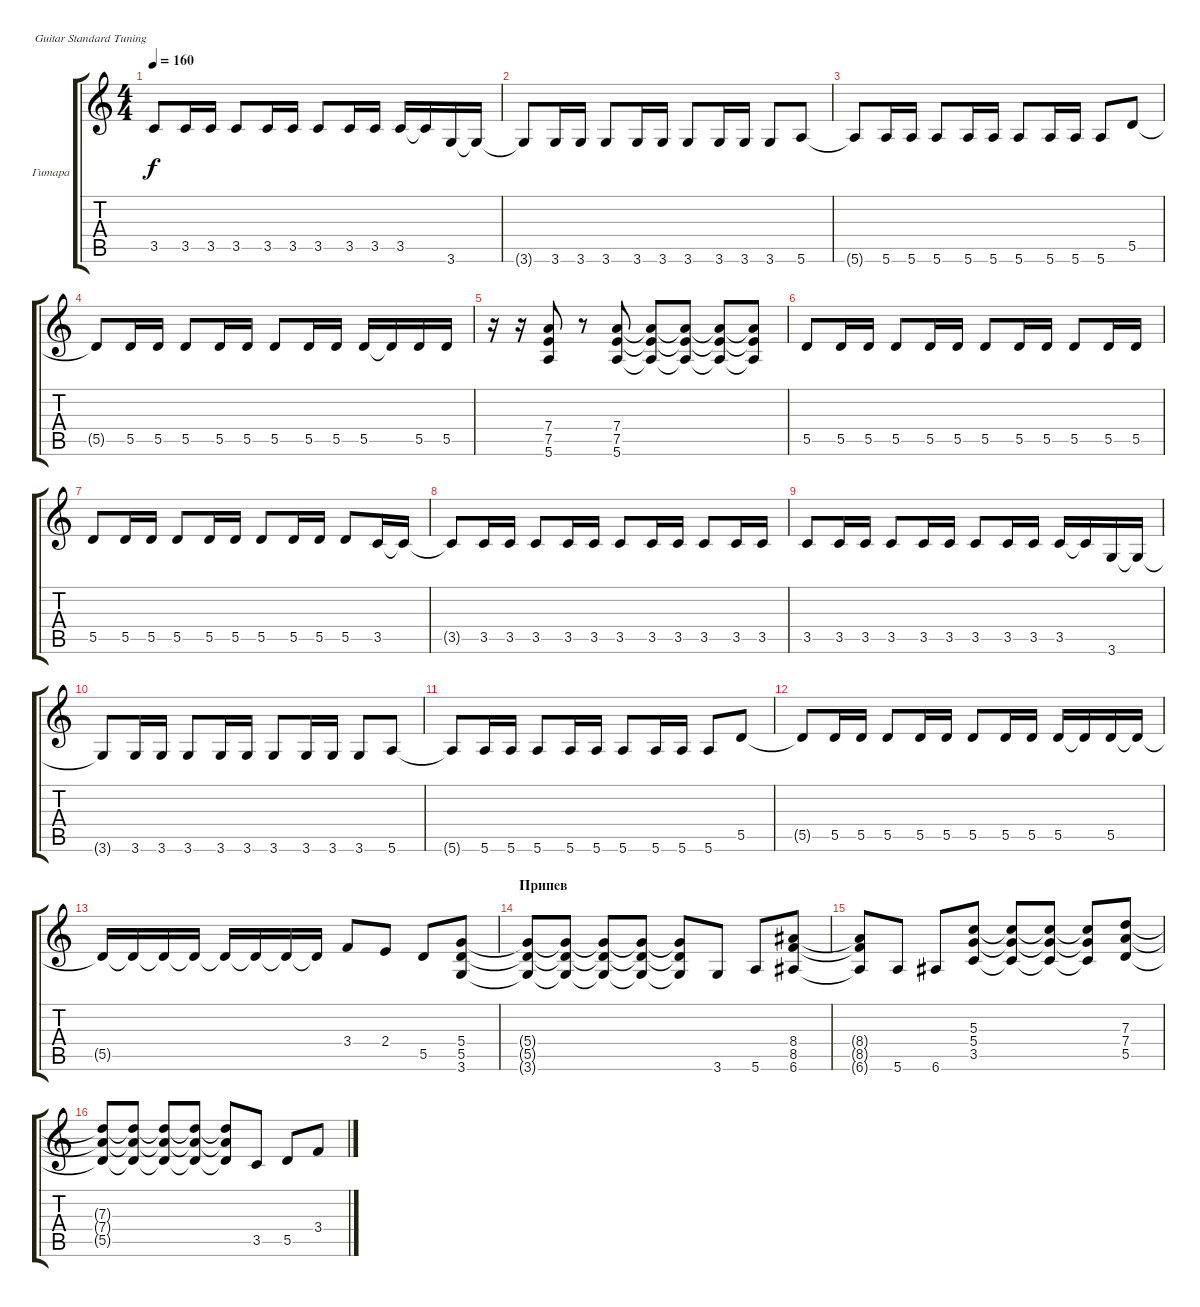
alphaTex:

\bracketExtendMode groupsimilarinstruments
\firstSystemTrackNameOrientation horizontal
\otherSystemsTrackNameOrientation horizontal
\track ("Владимир Холстинин" "Гитара") {instrument distortionguitar}
\staff {score tabs}
\tuning (E4 B3 G3 D3 A2 E2)
\ts (4 4)
\tempo 160
\clef g2
\ks c
3.5.8{dy f} 3.5.16 3.5.16 3.5.8 3.5.16 3.5.16 3.5.8 3.5.16 3.5.16 3.5.16 3.5{t}.16 3.6.16 3.6{t}.16 |
3.6{t}.8 3.6.16 3.6.16 3.6.8 3.6.16 3.6.16 3.6.8 3.6.16 3.6.16 3.6.8 5.6.8 |
5.6{t}.8 5.6.16 5.6.16 5.6.8 5.6.16 5.6.16 5.6.8 5.6.16 5.6.16 5.6.8 5.5.8 |
5.5{t}.8 5.5.16 5.5.16 5.5.8 5.5.16 5.5.16 5.5.8 5.5.16 5.5.16 5.5.16 5.5{t}.16 5.5.16 5.5.16 |
r.16 r.16 (7.4 7.5 5.6).8 r.8 (7.4 7.5 5.6).8 (7.4{t} 7.5{t} 5.6{t}).8 (7.4{t} 7.5{t} 5.6{t}).8 (7.4{t} 7.5{t} 5.6{t}).8 (7.4{t} 7.5{t} 5.6{t}).8 |
5.5.8 5.5.16 5.5.16 5.5.8 5.5.16 5.5.16 5.5.8 5.5.16 5.5.16 5.5.8 5.5.16 5.5.16 |
5.5.8 5.5.16 5.5.16 5.5.8 5.5.16 5.5.16 5.5.8 5.5.16 5.5.16 5.5.8 3.5.16 3.5{t}.16 |
3.5{t}.8 3.5.16 3.5.16 3.5.8 3.5.16 3.5.16 3.5.8 3.5.16 3.5.16 3.5.8 3.5.16 3.5.16 |
3.5.8 3.5.16 3.5.16 3.5.8 3.5.16 3.5.16 3.5.8 3.5.16 3.5.16 3.5.16 3.5{t}.16 3.6.16 3.6{t}.16 |
3.6{t}.8 3.6.16 3.6.16 3.6.8 3.6.16 3.6.16 3.6.8 3.6.16 3.6.16 3.6.8 5.6.8 |
5.6{t}.8 5.6.16 5.6.16 5.6.8 5.6.16 5.6.16 5.6.8 5.6.16 5.6.16 5.6.8 5.5.8 |
5.5{t}.8 5.5.16 5.5.16 5.5.8 5.5.16 5.5.16 5.5.8 5.5.16 5.5.16 5.5.16 5.5{t}.16 5.5.16 5.5{t}.16 |
5.5{t}.16 5.5{t}.16 5.5{t}.16 5.5{t}.16 5.5{t}.16 5.5{t}.16 5.5{t}.16 5.5{t}.16 3.4.8 2.4.8 5.5.8 (5.4 5.5 3.6).8 |
\section ("" "Припев")
(5.4{t} 5.5{t} 3.6{t}).8 (5.4{t} 5.5{t} 3.6{t}).8 (5.4{t} 5.5{t} 3.6{t}).8 (5.4{t} 5.5{t} 3.6{t}).8 (5.4{t} 5.5{t} 3.6{t}).8 3.6.8 5.6.8 (8.4 8.5 6.6).8 |
(8.4{t} 8.5{t} 6.6{t}).8 5.6.8 6.6.8 (5.3 5.4 3.5).8 (5.3{t} 5.4{t} 3.5{t}).8 (5.3{t} 5.4{t} 3.5{t}).8 (5.3{t} 5.4{t} 3.5{t}).8 (7.3 7.4 5.5).8 |
(7.3{t} 7.4{t} 5.5{t}).8 (7.3{t} 7.4{t} 5.5{t}).8 (7.3{t} 7.4{t} 5.5{t}).8 (7.3{t} 7.4{t} 5.5{t}).8 (7.3{t} 7.4{t} 5.5{t}).8 3.5.8 5.5.8 3.4.8
